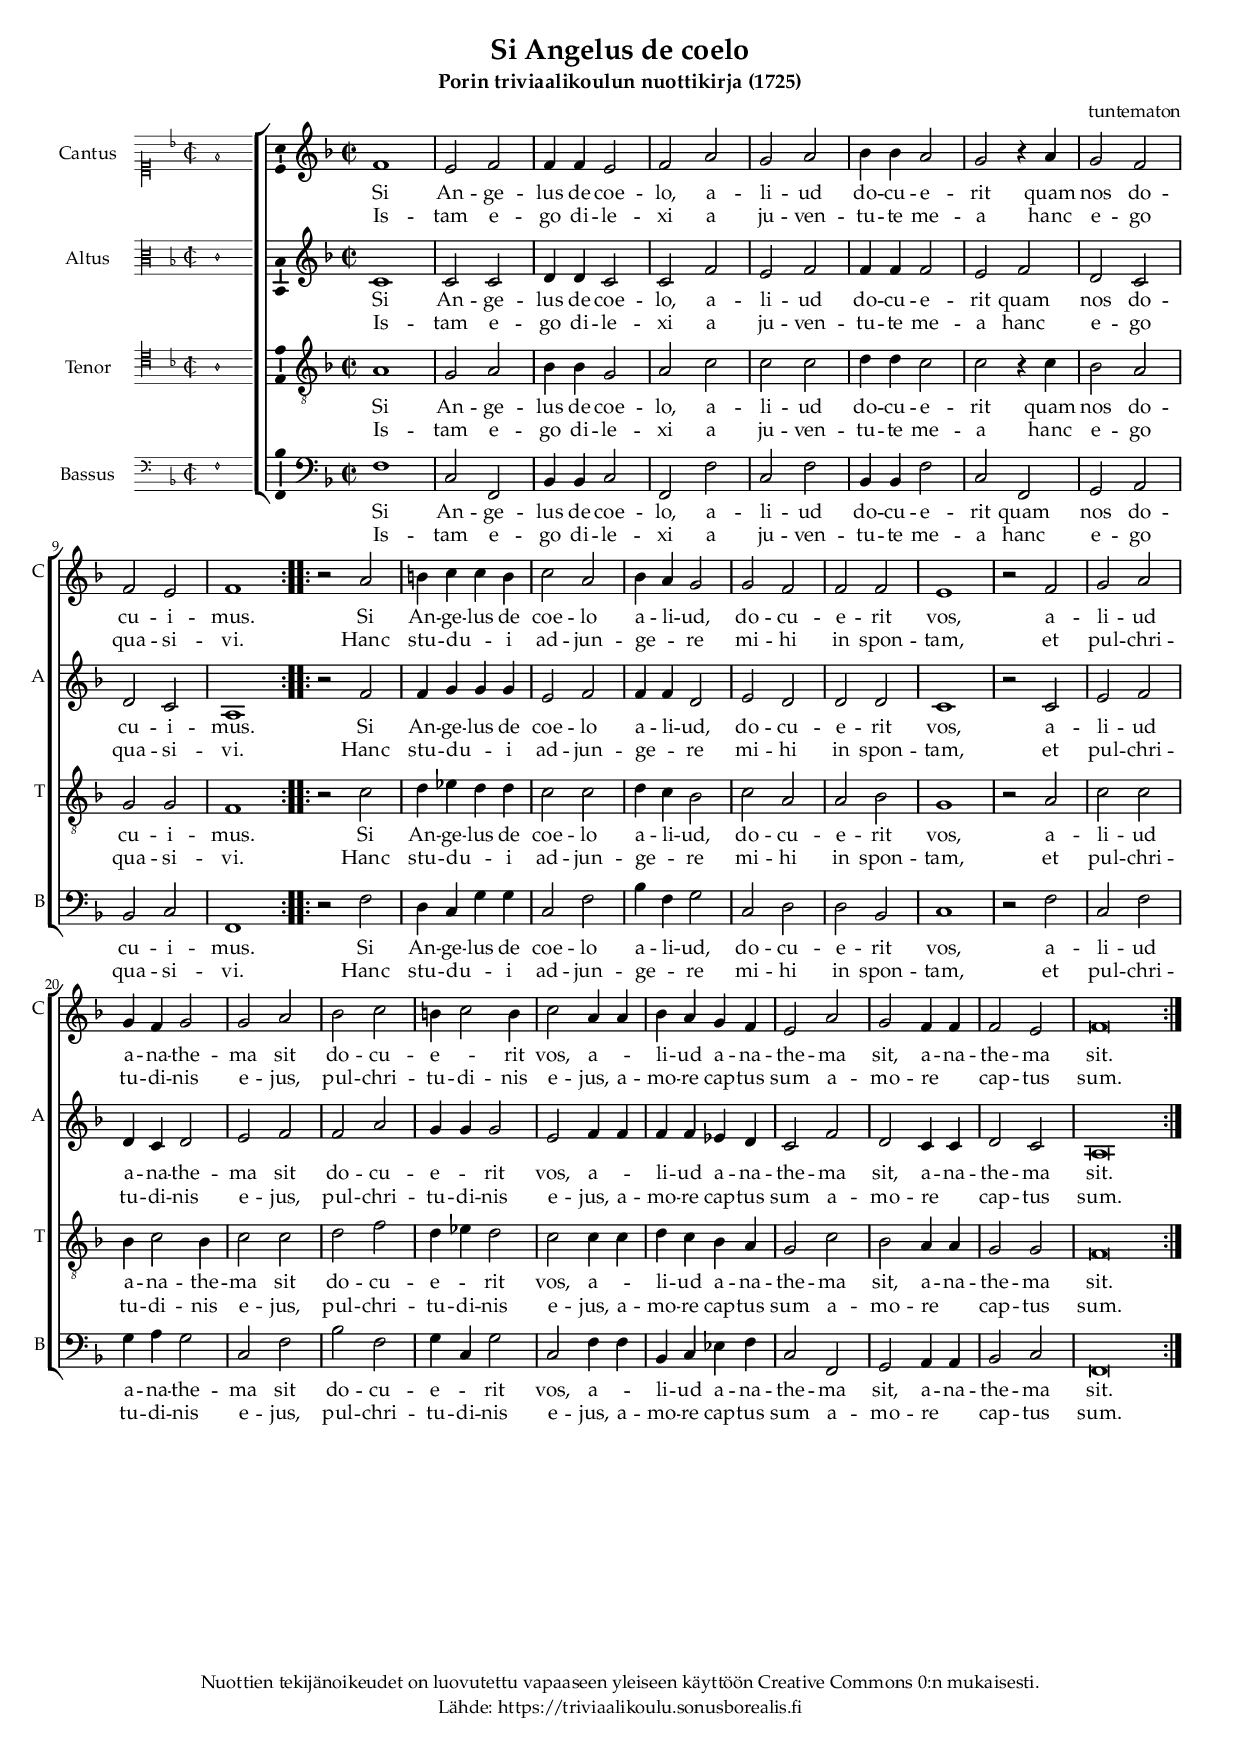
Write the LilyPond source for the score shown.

\version "2.19.80"
\include "suomi.ly"

#(set-global-staff-size 16)

global = {
%  \numericTimeSignature
  \time 2/2
%	\set Timing.measureLength = #(ly:make-moment 4/2)
%  \autoBeamOff
  \key f \major
  \set Staff.midiInstrument = #"voice oohs"
}


SopranoMusic = \relative c' {
	\set Staff.instrumentName = #"Cantus"
	\set Staff.shortInstrumentName = "C"

	\incipit { \clef "mensural-c1" \key d \minor \time 2/2 f'1 }

  \repeat volta 2 {
	  f1 | e2 f | f4 f e2 | f a | g a | b4 b a2 |
    g r4 a | g2 f | f e | f1 |
  }
  \repeat volta 2 {
    r2 a | h4 c c h | c2 a |
    b4 a g2 | g f | f f | e1 |
    r2 f | g a | g4 f g2 |
    g2 a | b c | h4 c2 h4 | c2 a4 a |
    b a g f | e2 a | g f4 f | f2 e |
    \set Timing.measureLength = #(ly:make-moment 4/2)
    f\breve |
  }
}

stanzaOneLyrics = \lyricmode {
	Si An -- ge -- lus de coe -- lo,
  a -- li -- ud do -- cu -- e -- rit
  quam nos do -- cu -- i -- mus.
  Si An -- ge -- lus de coe -- lo
  a -- li -- ud, do -- cu -- e -- rit vos,
  a -- li -- ud a -- na -- the -- ma
  sit do -- cu -- e -- _ rit vos,
  a -- _ li -- ud a -- na -- the -- ma
  sit, a -- na -- the -- ma sit.
}

stanzaTwoLyrics = \lyricmode {
  Is -- tam e -- go di -- le -- xi
  a ju -- ven -- tu -- te me -- a
  hanc e -- go qua -- si -- vi.
  Hanc stu -- du -- _ i ad -- jun -- ge -- _ re
  mi -- hi in spon -- tam,
  et pul -- chri -- tu -- di -- nis e -- jus,
  pul -- chri -- tu -- di -- nis e -- jus,
  a -- mo -- re cap -- tus sum
  a -- mo -- re _ cap -- tus sum.
}

AltoMusic = \relative c' {
	\set Staff.instrumentName = #"Altus"
	\set Staff.shortInstrumentName = "A"

	\incipit { \clef "mensural-c3" \key d \minor \time 2/2 c'1 }

  \repeat volta 2 {
	  c1 | c2 c | d4 d c2 | c f | e f |
    f4 f f2 | e f | d c | d c | a1 |
  }
  \repeat volta 2 {
    r2 f' | f4 g g g | e2 f |
    f4 f d2 | e d | d d | c1 |
    r2 c | e f | d4 c d2 |
    e2 f | f a | g4 g g2 | e f4 f |
    f f es d | c2 f | d c4 c | d2 c |
    \set Timing.measureLength = #(ly:make-moment 4/2)
    a\breve |
  }
}

TenoreMusic = \relative c' {
	\set Staff.instrumentName = #"Tenor"
	\set Staff.shortInstrumentName = "T"

	\incipit { \clef "mensural-c4" \key d \minor \time 2/2 a1 }

	\clef "treble_8"
  \repeat volta 2 {
	  a1 | g2 a | b4 b g2 | a c | c c |
    d4 d c2 | c2 r4 c | b2 a | g g | f1 |
  }
  \repeat volta 2 {
    r2 c' | d4 es d d | c2 c |
    d4 c b2 | c a | a b | g1 |
    r2 a | c c | b4 c2 b4 |
    c2 c | d f  | d4 es d2 | c c4 c |
    d c b a | g2 c | b a4 a | g2 g |
    \set Timing.measureLength = #(ly:make-moment 4/2)
    f\breve |
  }
}

BassMusic = \relative c {
	\set Staff.instrumentName = #"Bassus"
	\set Staff.shortInstrumentName = "B"

	\incipit { \clef "mensural-f" \key d \minor \time 2/2 f1 }

	\clef bass
  \repeat volta 2 {
	  f1 | c2 f, | b4 b c2 | f, f' | c f |
    b,4 b f'2 | c f, | g a | b c | f,1 |
  }
  \repeat volta 2 {
    r2 f' | d4 c g' g | c,2 f |
    b4 f g2 | c, d | d b | c1 |
    r2 f | c f | g4 a g2 |
    c, f | b f | g4 c, g'2 | c, f4 f |
    b, c es f | c2 f, | g a4 a | b2 c |
    \set Timing.measureLength = #(ly:make-moment 4/2)
    f,\breve |
  }
}

\include "si-angelus-de-coelo.header.ily"


\score {
  \new ChoirStaff <<
    \new Staff <<
      \new Voice = "Soprano" {
		    \global
        \SopranoMusic
      }
     \new Lyrics \lyricsto "Soprano" {
       \stanzaOneLyrics
     }
     \new Lyrics \lyricsto "Soprano" {
       \stanzaTwoLyrics
     }
    >>
    \new Staff <<
      \new Voice = "Alto" {
        \global
        \AltoMusic
      }
     \new Lyrics \lyricsto "Alto" {
       \stanzaOneLyrics
     }
     \new Lyrics \lyricsto "Alto" {
       \stanzaTwoLyrics
     }
    >>
    \new Staff <<
      \new Voice = "Tenore" {
        \global
        \TenoreMusic
      }
      \new Lyrics \lyricsto "Tenore" {
       \stanzaOneLyrics
      }
      \new Lyrics \lyricsto "Tenore" {
       \stanzaTwoLyrics
      }
    >>
    \new Staff <<
      \new Voice = "Bass" {
        \global
        \BassMusic
      }
      \new Lyrics \lyricsto "Bass" {
       \stanzaOneLyrics
      }
      \new Lyrics \lyricsto "Bass" {
       \stanzaTwoLyrics
      }
    >>
  >>
  \midi {
    \tempo 4 = 120
  }
  \layout {
    \context {
      \Voice
      \consists "Ambitus_engraver"
    }
    indent = 3.5\cm
    incipit-width = 2\cm
    \context {
     \Staff \RemoveEmptyStaves
   }
    \context {
     \Score
     \override VerticalAxisGroup.remove-first = ##t
    }
  }
}
